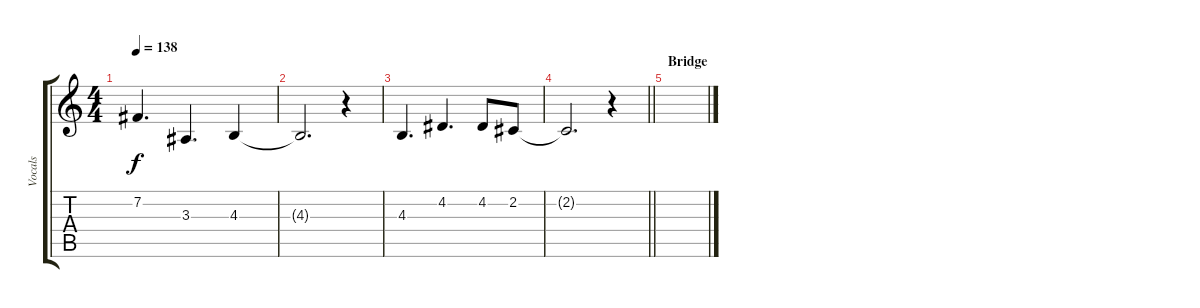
\track ("Vocals" "Vocals") {instrument altosax}
\staff {score tabs}
\tuning (E4 B3 G3 D3 A2 E2) {hide}
\ts (4 4)
\tempo 138
\clef g2
\ks c
7.2.4{d dy f} 3.3.4{d} 4.3.4 |
4.3{t}.2{d} r.4 |
4.3.4{d} 4.2.4{d} 4.2.8 2.2.8 |
\barLineRight lightlight
2.2{t}.2{d} r.4 |
\section ("" "Bridge")
